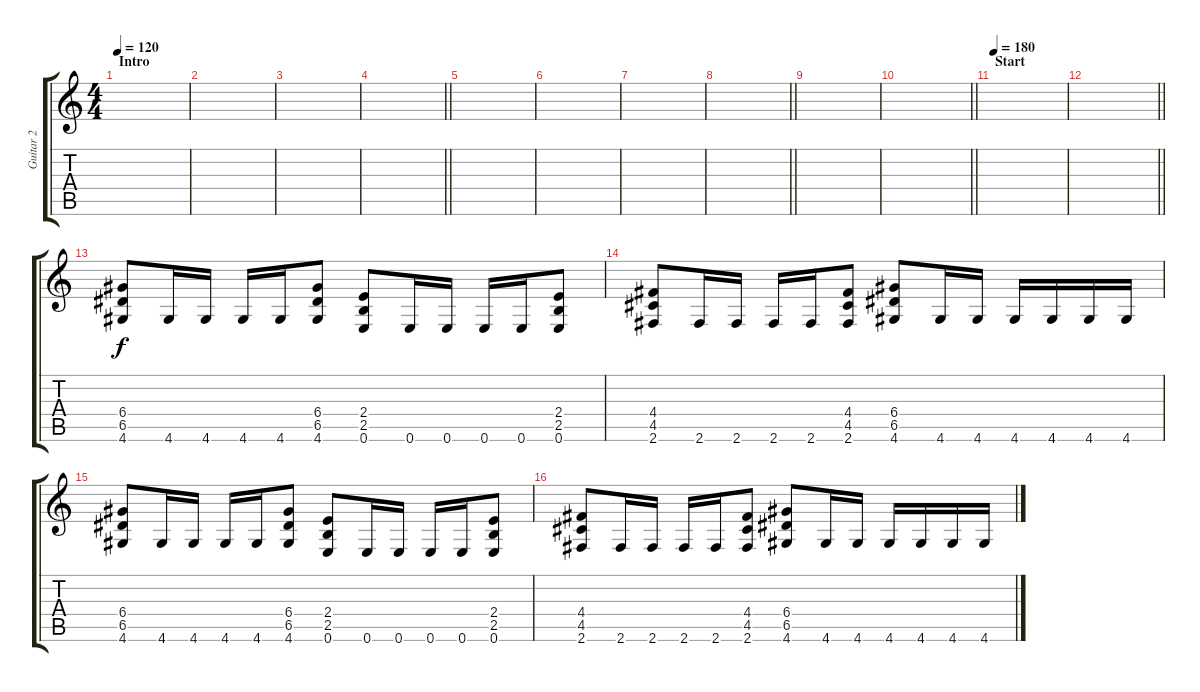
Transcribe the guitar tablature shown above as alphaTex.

\track ("Guitar 2" "Guitar 2") {instrument distortionguitar}
\staff {score tabs}
\tuning (E4 B3 G3 D3 A2 E2) {hide}
\ts (4 4)
\section ("" "Intro")
\tempo 120
\clef g2
\ks c
|
|
|
\barLineRight lightlight
|
\section ("" "")
|
|
|
\barLineRight lightlight
|
|
\barLineRight lightlight
|
\section ("" "Start")
\tempo 180
|
\barLineRight lightlight
|
\section ("" "")
(6.4 6.5 4.6).8 4.6.16 4.6.16 4.6.16 4.6.16 (6.4 6.5 4.6).8 (2.4 2.5 0.6).8 0.6.16 0.6.16 0.6.16 0.6.16 (2.4 2.5 0.6).8 |
(4.4 4.5 2.6).8 2.6.16 2.6.16 2.6.16 2.6.16 (4.4 4.5 2.6).8 (6.4 6.5 4.6).8 4.6.16 4.6.16 4.6.16 4.6.16 4.6.16 4.6.16 |
(6.4 6.5 4.6).8 4.6.16 4.6.16 4.6.16 4.6.16 (6.4 6.5 4.6).8 (2.4 2.5 0.6).8 0.6.16 0.6.16 0.6.16 0.6.16 (2.4 2.5 0.6).8 |
(4.4 4.5 2.6).8 2.6.16 2.6.16 2.6.16 2.6.16 (4.4 4.5 2.6).8 (6.4 6.5 4.6).8 4.6.16 4.6.16 4.6.16 4.6.16 4.6.16 4.6.16
